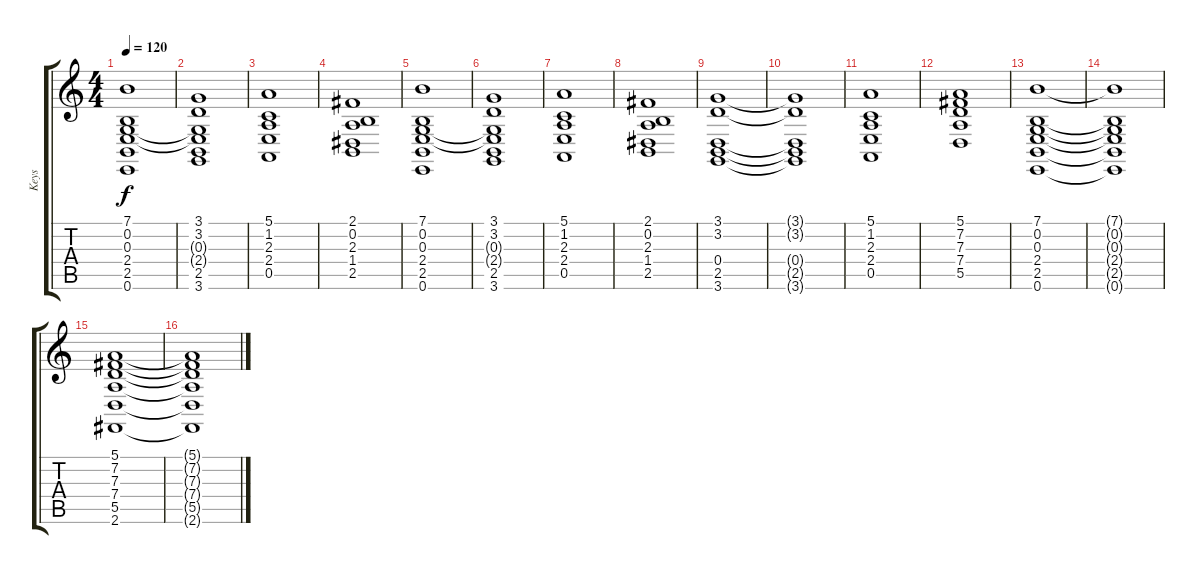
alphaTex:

\track ("Keys" "Keys") {instrument stringensemble2}
\staff {score tabs}
\tuning (E4 B3 G3 D3 A2 E2) {hide}
\ts (4 4)
\tempo 120
\clef g2
\ks c
(7.1 0.2 0.3 2.4 2.5 0.6).1{dy f instrument stringensemble2} |
(3.1 3.2 0.3{t} 2.4{t} 2.5 3.6).1 |
(5.1 1.2 2.3 2.4 0.5).1 |
(2.1 0.2 2.3 1.4 2.5).1 |
(7.1 0.2 0.3 2.4 2.5 0.6).1 |
(3.1 3.2 0.3{t} 2.4{t} 2.5 3.6).1 |
(5.1 1.2 2.3 2.4 0.5).1 |
(2.1 0.2 2.3 1.4 2.5).1 |
(3.1 3.2 0.4 2.5 3.6).1 |
(3.1{t} 3.2{t} 0.4{t} 2.5{t} 3.6{t}).1 |
(5.1 1.2 2.3 2.4 0.5).1 |
(5.1 7.2 7.3 7.4 5.5).1 |
(7.1 0.2 0.3 2.4 2.5 0.6).1 |
(7.1{t} 0.2{t} 0.3{t} 2.4{t} 2.5{t} 0.6{t}).1 |
(5.1 7.2 7.3 7.4 5.5 2.6).1 |
(5.1{t} 7.2{t} 7.3{t} 7.4{t} 5.5{t} 2.6{t}).1
